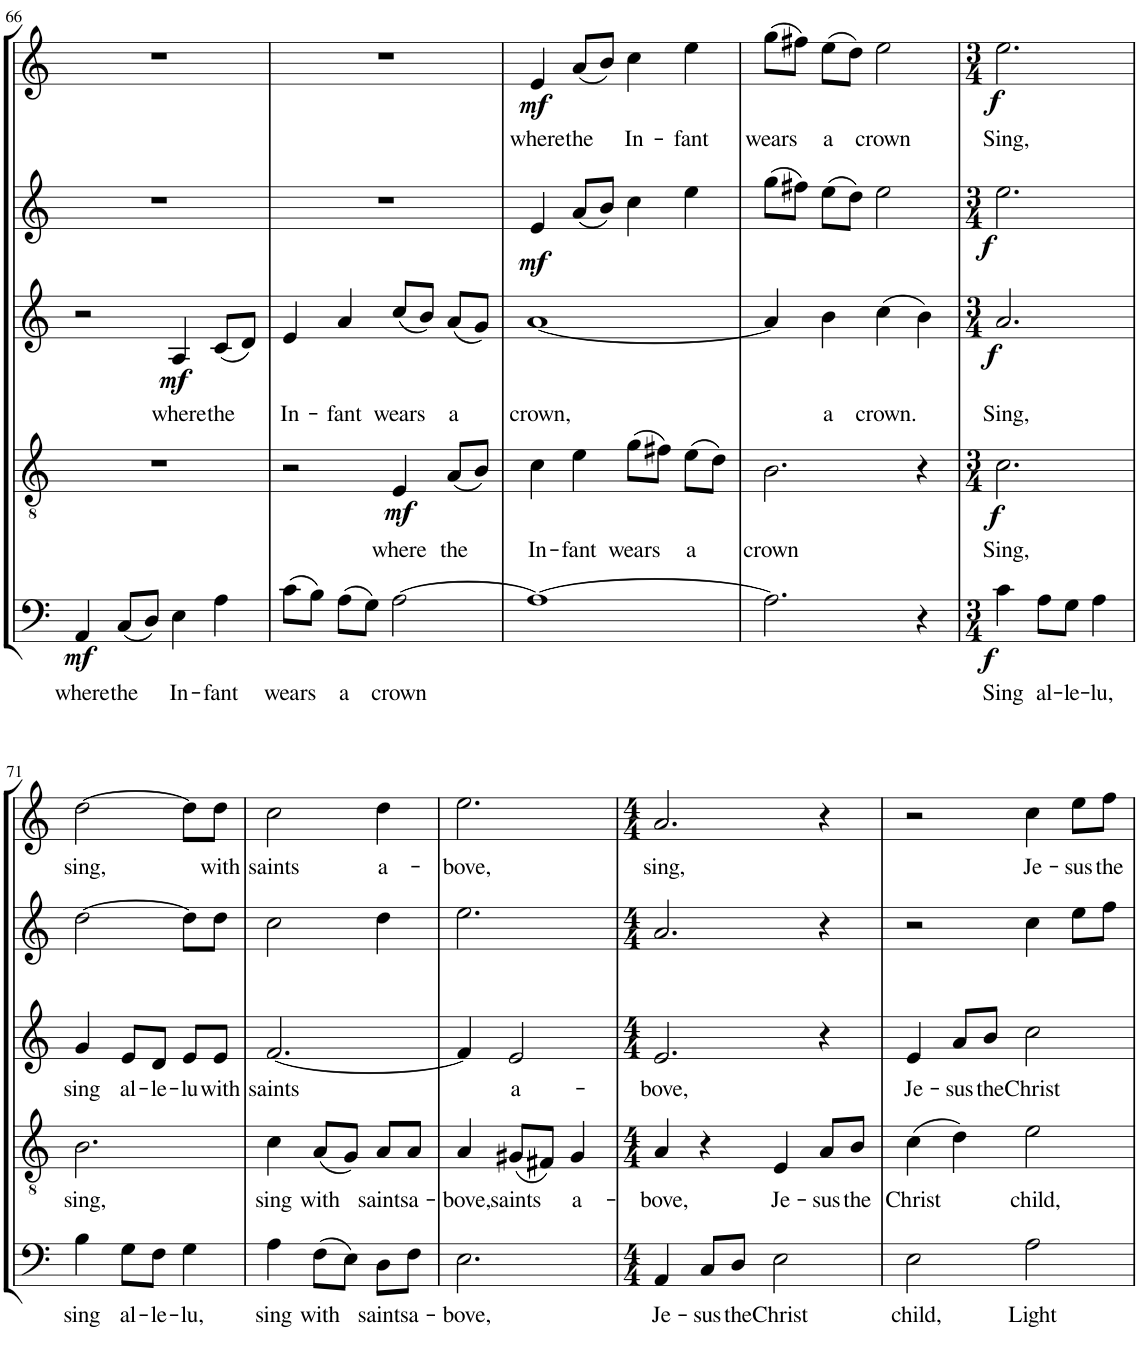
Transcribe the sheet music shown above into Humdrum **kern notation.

**kern	**text	**dynam	**kern	**text	**dynam	**kern	**text	**dynam	**kern	**dynam	**kern	**text	**dynam
*part5	*part5	*part5	*part4	*part4	*part4	*part3	*part3	*part3	*part2	*part2	*part1	*part1	*part1
*staff5	*staff5	*staff5	*staff4	*staff4	*staff4	*staff3	*staff3	*staff3	*staff2	*staff2	*staff1	*staff1	*staff1
*I"Bassi	*	*	*I"Tenori	*	*	*I"Contralti	*	*	*I"Soprani II	*	*I"Soprani I	*	*
!!LO:PB:g=z
*clefF4	*	*	*clefGv2	*	*	*clefG2	*	*	*clefG2	*	*clefG2	*	*
*	*	*	*	*	*	*	*	*	*Trd1c2	*	*Trd1c2	*	*
*k[]	*	*	*k[]	*	*	*k[]	*	*	*k[]	*	*k[]	*	*
*M4/4	*	*	*M4/4	*	*	*M4/4	*	*	*M4/4	*	*M4/4	*	*
=66	=66	=66	=66	=66	=66	=66	=66	=66	=66	=66	=66	=66	=66
!	!LO:LY:b	!LO:DY:b	!	!	!	!	!	!	!	!	!	!	!
4AA/	where	mf	1r	.	.	2r	.	.	1r	.	1r	.	.
!	!LO:LY:b	!	!	!	!	!	!	!	!	!	!	!	!
(8C/L	the	.	.	.	.	.	.	.	.	.	.	.	.
8D/J)	.	.	.	.	.	.	.	.	.	.	.	.	.
!	!LO:LY:b	!	!	!	!	!	!LO:LY:b	!LO:DY:b	!	!	!	!	!
4E\	In-	.	.	.	.	4A/	where	mf	.	.	.	.	.
!	!LO:LY:b	!	!	!	!	!	!LO:LY:b	!	!	!	!	!	!
4A\	-fant	.	.	.	.	(8c/L	the	.	.	.	.	.	.
.	.	.	.	.	.	8d/J)	.	.	.	.	.	.	.
=67	=67	=67	=67	=67	=67	=67	=67	=67	=67	=67	=67	=67	=67
!	!LO:LY:b	!	!	!	!	!	!LO:LY:b	!	!	!	!	!	!
(8c\L	wears	.	2r	.	.	4e/	In-	.	1r	.	1r	.	.
8B\J)	.	.	.	.	.	.	.	.	.	.	.	.	.
!	!LO:LY:b	!	!	!	!	!	!LO:LY:b	!	!	!	!	!	!
(8A\L	a	.	.	.	.	4a/	-fant	.	.	.	.	.	.
8G\J)	.	.	.	.	.	.	.	.	.	.	.	.	.
!	!LO:LY:b	!	!	!LO:LY:b	!LO:DY:b	!	!LO:LY:b	!	!	!	!	!	!
[2A\	crown	.	4E/	where	mf	(8cc/L	wears	.	.	.	.	.	.
.	.	.	.	.	.	8b/J)	.	.	.	.	.	.	.
!	!	!	!	!LO:LY:b	!	!	!LO:LY:b	!	!	!	!	!	!
.	.	.	(8A/L	the	.	(8a/L	a	.	.	.	.	.	.
.	.	.	8B/J)	.	.	8g/J)	.	.	.	.	.	.	.
=68	=68	=68	=68	=68	=68	=68	=68	=68	=68	=68	=68	=68	=68
!	!	!	!	!LO:LY:b	!	!	!LO:LY:b	!	!	!LO:DY:b	!	!LO:LY:b	!LO:DY:b
1A_	.	.	4c\	In-	.	[1a	crown,	.	4e/	mf	4e/	where	mf
!	!	!	!	!LO:LY:b	!	!	!	!	!	!	!	!LO:LY:b	!
.	.	.	4e\	-fant	.	.	.	.	(8a/L	.	(8a/L	the	.
.	.	.	.	.	.	.	.	.	8b/J)	.	8b/J)	.	.
!	!	!	!	!LO:LY:b	!	!	!	!	!	!	!	!LO:LY:b	!
.	.	.	(8g\L	wears	.	.	.	.	4cc\	.	4cc\	In-	.
.	.	.	8f#X\J)	.	.	.	.	.	.	.	.	.	.
!	!	!	!	!LO:LY:b	!	!	!	!	!	!	!	!LO:LY:b	!
.	.	.	(8e\L	a	.	.	.	.	4ee\	.	4ee\	-fant	.
.	.	.	8d\J)	.	.	.	.	.	.	.	.	.	.
=69	=69	=69	=69	=69	=69	=69	=69	=69	=69	=69	=69	=69	=69
!	!	!	!	!LO:LY:b	!	!	!	!	!	!	!	!LO:LY:b	!
2.A\]	.	.	2.B\	crown	.	4a/]	.	.	(8gg\L	.	(8gg\L	wears	.
.	.	.	.	.	.	.	.	.	8ff#X\J)	.	8ff#X\J)	.	.
!	!	!	!	!	!	!	!LO:LY:b	!	!	!	!	!LO:LY:b	!
.	.	.	.	.	.	4b\	a	.	(8ee\L	.	(8ee\L	a	.
.	.	.	.	.	.	.	.	.	8dd\J)	.	8dd\J)	.	.
!	!	!	!	!	!	!	!LO:LY:b	!	!	!	!	!LO:LY:b	!
.	.	.	.	.	.	(4cc\	crown.	.	2ee\	.	2ee\	crown	.
4r	.	.	4r	.	.	4b\)	.	.	.	.	.	.	.
=70	=70	=70	=70	=70	=70	=70	=70	=70	=70	=70	=70	=70	=70
*M3/4	*	*	*M3/4	*	*	*M3/4	*	*	*M3/4	*	*M3/4	*	*
!	!LO:LY:b	!LO:DY:b	!	!LO:LY:b	!LO:DY:b	!	!LO:LY:b	!LO:DY:b	!	!LO:DY:b	!	!LO:LY:b	!LO:DY:b
4c\	Sing	f	2.c\	Sing,	f	2.a/	Sing,	f	2.ee\	f	2.ee\	Sing,	f
!	!LO:LY:b	!	!	!	!	!	!	!	!	!	!	!	!
8A\L	al-	.	.	.	.	.	.	.	.	.	.	.	.
!	!LO:LY:b	!	!	!	!	!	!	!	!	!	!	!	!
8G\J	-le-	.	.	.	.	.	.	.	.	.	.	.	.
!	!LO:LY:b	!	!	!	!	!	!	!	!	!	!	!	!
4A\	-lu,	.	.	.	.	.	.	.	.	.	.	.	.
!!LO:LB:g=z
=71	=71	=71	=71	=71	=71	=71	=71	=71	=71	=71	=71	=71	=71
!	!LO:LY:b	!	!	!LO:LY:b	!	!	!LO:LY:b	!	!	!	!	!LO:LY:b	!
4B\	sing	.	2.B\	sing,	.	4g/	sing	.	[2dd\	.	[2dd\	sing,	.
!	!LO:LY:b	!	!	!	!	!	!LO:LY:b	!	!	!	!	!	!
8G\L	al-	.	.	.	.	8e/L	al-	.	.	.	.	.	.
!	!LO:LY:b	!	!	!	!	!	!LO:LY:b	!	!	!	!	!	!
8F\J	-le-	.	.	.	.	8d/J	-le-	.	.	.	.	.	.
!	!LO:LY:b	!	!	!	!	!	!LO:LY:b	!	!	!	!	!	!
4G\	-lu,	.	.	.	.	8e/L	-lu	.	8dd\L]	.	8dd\L]	.	.
!	!	!	!	!	!	!	!LO:LY:b	!	!	!	!	!LO:LY:b	!
.	.	.	.	.	.	8e/J	with	.	8dd\J	.	8dd\J	with	.
=72	=72	=72	=72	=72	=72	=72	=72	=72	=72	=72	=72	=72	=72
!	!LO:LY:b	!	!	!LO:LY:b	!	!	!LO:LY:b	!	!	!	!	!LO:LY:b	!
4A\	sing	.	4c\	sing	.	[2.f/	saints	.	2cc\	.	2cc\	saints	.
!	!LO:LY:b	!	!	!LO:LY:b	!	!	!	!	!	!	!	!	!
(8F\L	with	.	(8A/L	with	.	.	.	.	.	.	.	.	.
8E\J)	.	.	8G/J)	.	.	.	.	.	.	.	.	.	.
!	!LO:LY:b	!	!	!LO:LY:b	!	!	!	!	!	!	!	!LO:LY:b	!
8D\L	saints	.	8A/L	saints	.	.	.	.	4dd\	.	4dd\	a-	.
!	!LO:LY:b	!	!	!LO:LY:b	!	!	!	!	!	!	!	!	!
8F\J	a-	.	8A/J	a-	.	.	.	.	.	.	.	.	.
=73	=73	=73	=73	=73	=73	=73	=73	=73	=73	=73	=73	=73	=73
!	!LO:LY:b	!	!	!LO:LY:b	!	!	!	!	!	!	!	!LO:LY:b	!
2.E\	-bove,	.	4A/	-bove,	.	4f/]	.	.	2.ee\	.	2.ee\	-bove,	.
!	!	!	!	!LO:LY:b	!	!	!LO:LY:b	!	!	!	!	!	!
.	.	.	(8G#X/L	saints	.	2e/	a-	.	.	.	.	.	.
.	.	.	8F#X/J)	.	.	.	.	.	.	.	.	.	.
!	!	!	!	!LO:LY:b	!	!	!	!	!	!	!	!	!
.	.	.	4G#/	a-	.	.	.	.	.	.	.	.	.
=74	=74	=74	=74	=74	=74	=74	=74	=74	=74	=74	=74	=74	=74
*M4/4	*	*	*M4/4	*	*	*M4/4	*	*	*M4/4	*	*M4/4	*	*
!	!LO:LY:b	!	!	!LO:LY:b	!	!	!LO:LY:b	!	!	!	!	!LO:LY:b	!
4AA/	Je-	.	4A/	-bove,	.	2.e/	-bove,	.	2.a/	.	2.a/	sing,	.
!	!LO:LY:b	!	!	!	!	!	!	!	!	!	!	!	!
8C/L	-sus	.	4r	.	.	.	.	.	.	.	.	.	.
!	!LO:LY:b	!	!	!	!	!	!	!	!	!	!	!	!
8D/J	the	.	.	.	.	.	.	.	.	.	.	.	.
!	!LO:LY:b	!	!	!LO:LY:b	!	!	!	!	!	!	!	!	!
2E\	Christ	.	4E/	Je-	.	.	.	.	.	.	.	.	.
!	!	!	!	!LO:LY:b	!	!	!	!	!	!	!	!	!
.	.	.	8A/L	-sus	.	4r	.	.	4r	.	4r	.	.
!	!	!	!	!LO:LY:b	!	!	!	!	!	!	!	!	!
.	.	.	8B/J	the	.	.	.	.	.	.	.	.	.
=75	=75	=75	=75	=75	=75	=75	=75	=75	=75	=75	=75	=75	=75
!	!LO:LY:b	!	!	!LO:LY:b	!	!	!LO:LY:b	!	!	!	!	!	!
2E\	child,	.	(4c\	Christ	.	4e/	Je-	.	2r	.	2r	.	.
!	!	!	!	!	!	!	!LO:LY:b	!	!	!	!	!	!
.	.	.	4d\)	.	.	8a/L	-sus	.	.	.	.	.	.
!	!	!	!	!	!	!	!LO:LY:b	!	!	!	!	!	!
.	.	.	.	.	.	8b/J	the	.	.	.	.	.	.
!	!LO:LY:b	!	!	!LO:LY:b	!	!	!LO:LY:b	!	!	!	!	!LO:LY:b	!
2A\	Light	.	2e\	child,	.	2cc\	Christ	.	4cc\	.	4cc\	Je-	.
!	!	!	!	!	!	!	!	!	!	!	!	!LO:LY:b	!
.	.	.	.	.	.	.	.	.	8ee\L	.	8ee\L	-sus	.
!	!	!	!	!	!	!	!	!	!	!	!	!LO:LY:b	!
.	.	.	.	.	.	.	.	.	8ff\J	.	8ff\J	the	.
=	=	=	=	=	=	=	=	=	=	=	=	=	=
*-	*-	*-	*-	*-	*-	*-	*-	*-	*-	*-	*-	*-	*-
